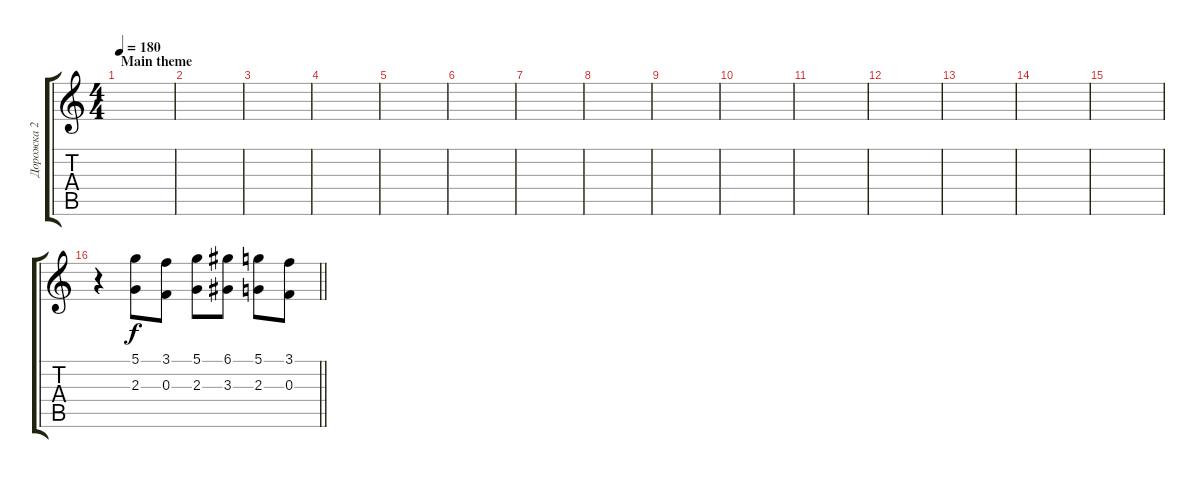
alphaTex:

\track ("Дорожка 2" "Дорожка 2") {instrument acousticguitarsteel}
\staff {score tabs}
\tuning (D4 A3 F3 C3 G2 D2) {hide}
\ts (4 4)
\section ("" "Main theme")
\tempo 180
\clef g2
\ks c
|
|
|
|
|
|
|
|
|
|
|
|
|
|
|
\barLineRight lightlight
r.4 (5.1 2.3).8 (3.1 0.3).8 (5.1 2.3).8 (6.1 3.3).8 (5.1 2.3).8 (3.1 0.3).8
